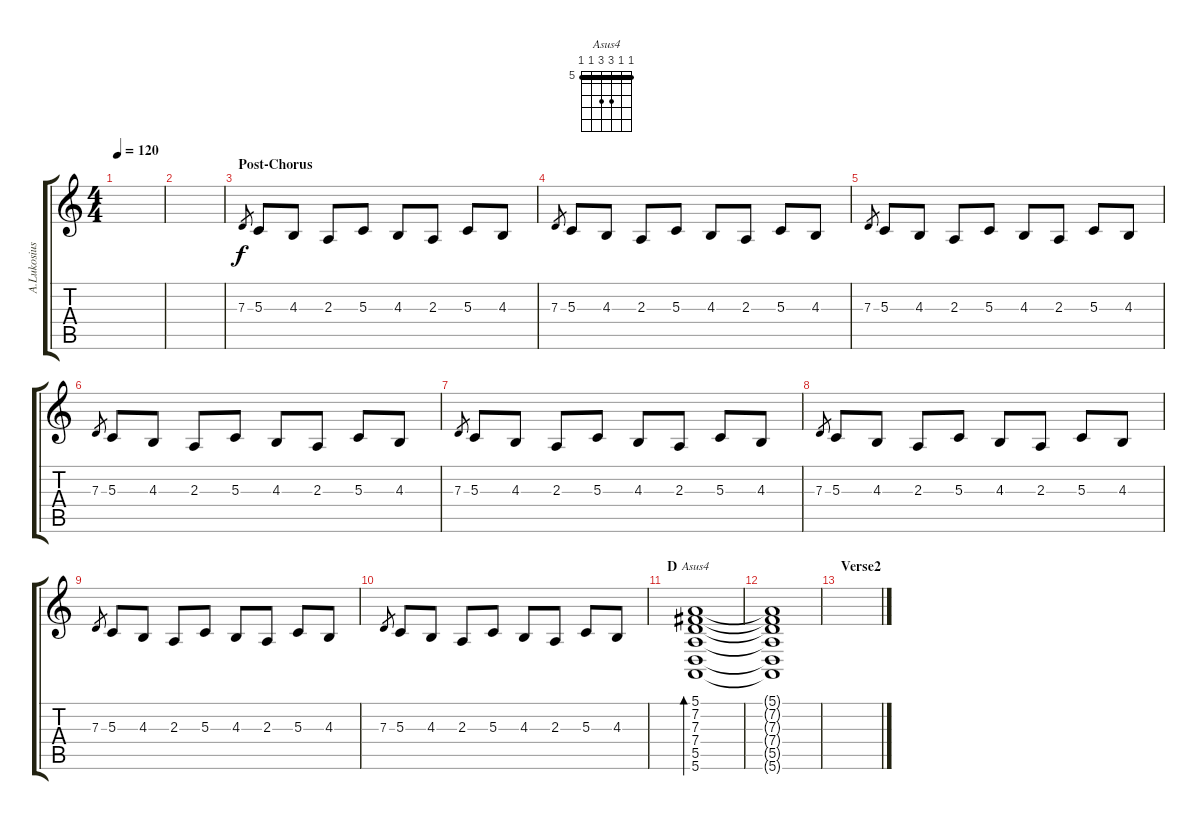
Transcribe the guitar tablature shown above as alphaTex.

\track ("A.Lukosius O}" "A.Lukosius") {instrument fx7echoes}
\staff {score tabs}
\tuning (E4 B3 G3 D3 A2 E2) {hide}
\chord ("Asus4" 5 5 7 7 5 5) {firstfret 5 barre 5}
\ts (4 4)
\tempo 120
\clef g2
\ks c
|
|
\section ("" "Post-Chorus")
7.3.8{gr} 5.3.8{volume 12 balance 8 instrument stringensemble1} 4.3.8 2.3.8 5.3.8 4.3.8 2.3.8 5.3.8 4.3.8 |
7.3.8{gr} 5.3.8{volume 12 balance 8 instrument stringensemble1} 4.3.8 2.3.8 5.3.8 4.3.8 2.3.8 5.3.8 4.3.8 |
7.3.8{gr} 5.3.8{volume 12 balance 8 instrument stringensemble1} 4.3.8 2.3.8 5.3.8 4.3.8 2.3.8 5.3.8 4.3.8 |
7.3.8{gr} 5.3.8{volume 12 balance 8 instrument stringensemble1} 4.3.8 2.3.8 5.3.8 4.3.8 2.3.8 5.3.8 4.3.8 |
7.3.8{gr} 5.3.8{volume 12 balance 8 instrument stringensemble1} 4.3.8 2.3.8 5.3.8 4.3.8 2.3.8 5.3.8 4.3.8 |
7.3.8{gr} 5.3.8{volume 12 balance 8 instrument stringensemble1} 4.3.8 2.3.8 5.3.8 4.3.8 2.3.8 5.3.8 4.3.8 |
7.3.8{gr} 5.3.8{volume 12 balance 8 instrument stringensemble1} 4.3.8 2.3.8 5.3.8 4.3.8 2.3.8 5.3.8 4.3.8 |
7.3.8{gr} 5.3.8{volume 12 balance 8 instrument stringensemble1} 4.3.8 2.3.8 5.3.8 4.3.8 2.3.8 5.3.8 4.3.8 |
\section ("" "D")
(5.1 7.2 7.3 7.4 5.5 5.6).1{bd 240 ch "Asus4" instrument acousticguitarnylon} |
(5.1{t} 7.2{t} 7.3{t} 7.4{t} 5.5{t} 5.6{t}).1 |
\section ("" "Verse2")
